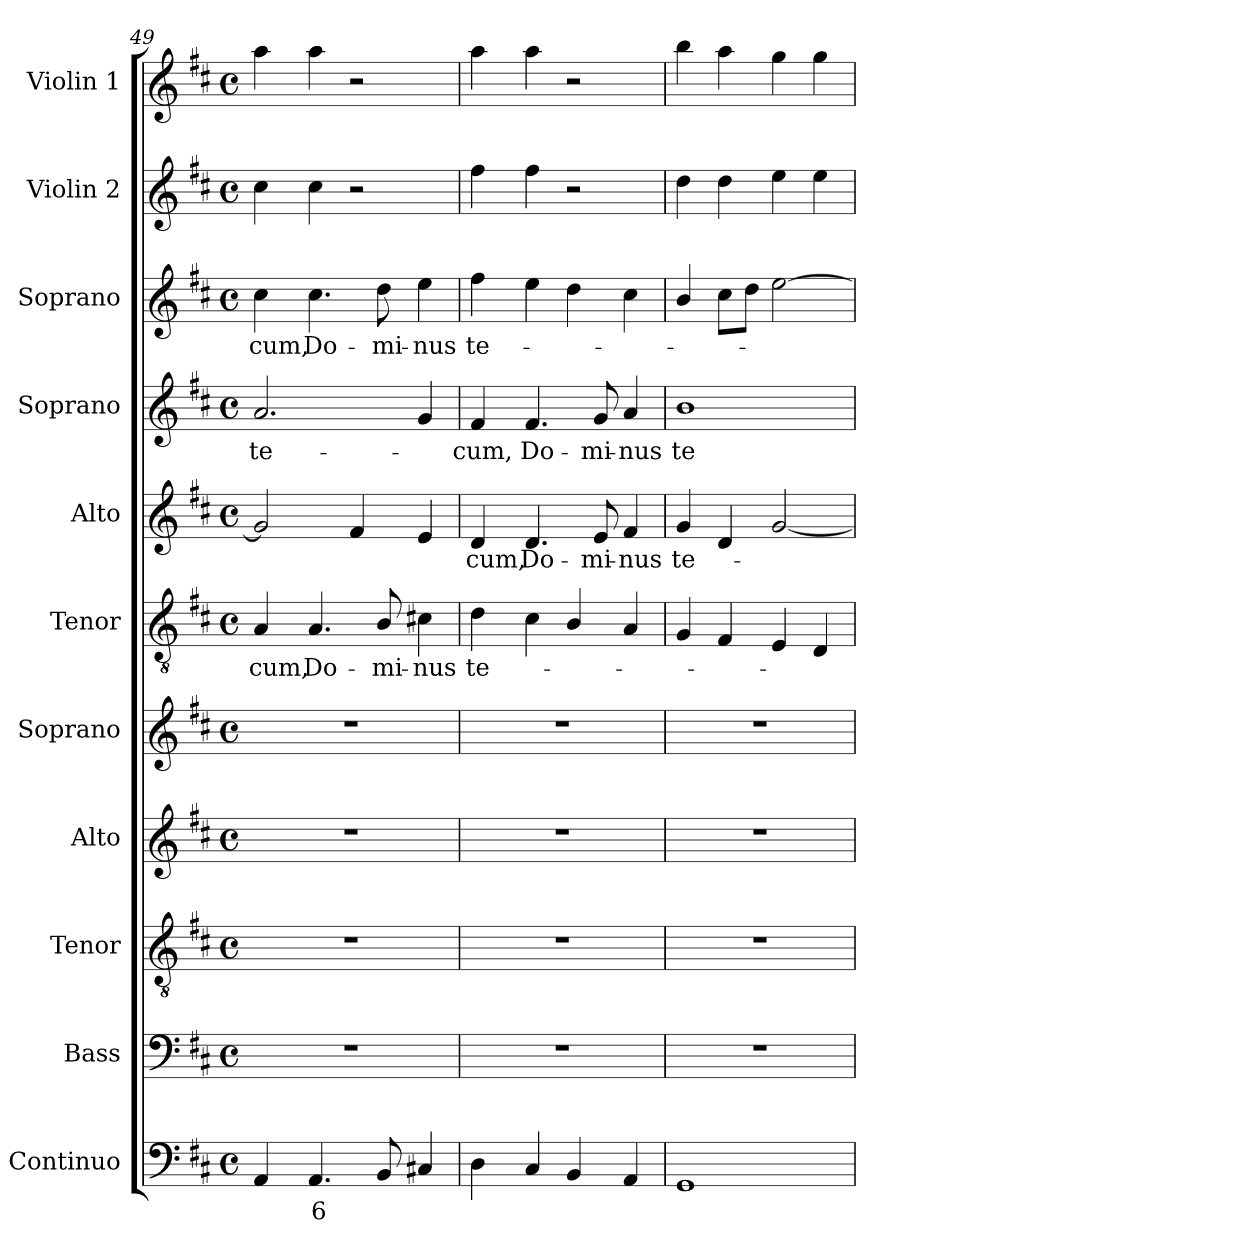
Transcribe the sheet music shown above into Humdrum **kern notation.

**kern	**text	**kern	**kern	**kern	**kern	**kern	**text	**kern	**text	**kern	**text	**kern	**text	**kern	**kern
*part11	*part11	*part10	*part9	*part8	*part7	*part6	*part6	*part5	*part5	*part4	*part4	*part3	*part3	*part2	*part1
*staff11	*staff11	*staff10	*staff9	*staff8	*staff7	*staff6	*staff6	*staff5	*staff5	*staff4	*staff4	*staff3	*staff3	*staff2	*staff1
*I"Continuo	*	*I"Bass	*I"Tenor	*I"Alto	*I"Soprano	*I"Tenor	*	*I"Alto	*	*I"Soprano	*	*I"Soprano	*	*I"Violin 2	*I"Violin 1
*I'Cont.	*	*I'B.	*I'T.	*I'A.	*I'S.	*I'T.	*	*I'A.	*	*I'S.	*	*I'S.	*	*I'Vln. 2	*I'Vln. 1
*clefF4	*	*clefF4	*clefGv2	*clefG2	*clefG2	*clefGv2	*	*clefG2	*	*clefG2	*	*clefG2	*	*clefG2	*clefG2
*	*	*	*ITrd7c12	*	*	*ITrd7c12	*	*	*	*	*	*	*	*	*
*k[f#c#]	*	*k[f#c#]	*k[f#c#]	*k[f#c#]	*k[f#c#]	*k[f#c#]	*	*k[f#c#]	*	*k[f#c#]	*	*k[f#c#]	*	*k[f#c#]	*k[f#c#]
*D:	*	*D:	*D:	*D:	*D:	*D:	*	*D:	*	*D:	*	*D:	*	*D:	*D:
*M4/4	*	*M4/4	*M4/4	*M4/4	*M4/4	*M4/4	*	*M4/4	*	*M4/4	*	*M4/4	*	*M4/4	*M4/4
*met(c)	*	*met(c)	*met(c)	*met(c)	*met(c)	*met(c)	*	*met(c)	*	*met(c)	*	*met(c)	*	*met(c)	*met(c)
=49	=49	=49	=49	=49	=49	=49	=49	=49	=49	=49	=49	=49	=49	=49	=49
!	!	!	!	!	!	!	!LO:LY:b:color=#000000	!	!	!	!	!	!	!	!
!	!	!	!	!	!	!	!	!	!	!	!LO:LY:b:color=#000000	!	!	!	!
!	!	!	!	!	!	!	!	!	!	!	!	!	!LO:LY:b:color=#000000	!	!
4AAi/	.	1r	1r	1r	1r	4AAi/	-cum,	2gi/]	.	2.ai/	te-	4cc#i\	-cum,	4cc#i\	4aai\
!	!LO:LY:b:color=#000000	!	!	!	!	!	!	!	!	!	!	!	!	!	!
!	!	!	!	!	!	!	!LO:LY:b:color=#000000	!	!	!	!	!	!	!	!
!	!	!	!	!	!	!	!	!	!	!	!	!	!LO:LY:b:color=#000000	!	!
4.AAi/	6	.	.	.	.	4.AAi/	Do-	.	.	.	.	4.cc#i\	Do-	4cc#i\	4aai\
.	.	.	.	.	.	.	.	4f#i/	.	.	.	.	.	2r	2r
!	!	!	!	!	!	!	!LO:LY:b:color=#000000	!	!	!	!	!	!	!	!
!	!	!	!	!	!	!	!	!	!	!	!	!	!LO:LY:b:color=#000000	!	!
8BBi/	.	.	.	.	.	8BBi/	-mi-	.	.	.	.	8ddi\	-mi-	.	.
!	!	!	!	!	!	!	!LO:LY:b:color=#000000	!	!	!	!	!	!	!	!
!	!	!	!	!	!	!	!	!	!	!	!	!	!LO:LY:b:color=#000000	!	!
4C#Xi/	.	.	.	.	.	4C#Xi\	-nus	4ei/	.	4gi/	.	4eei\	-nus	.	.
!!LO:PB:g=z
=50	=50	=50	=50	=50	=50	=50	=50	=50	=50	=50	=50	=50	=50	=50	=50
!	!	!	!	!	!	!	!LO:LY:b:color=#000000	!	!	!	!	!	!	!	!
!	!	!	!	!	!	!	!	!	!LO:LY:b:color=#000000	!	!	!	!	!	!
!	!	!	!	!	!	!	!	!	!	!	!LO:LY:b:color=#000000	!	!	!	!
!	!	!	!	!	!	!	!	!	!	!	!	!	!LO:LY:b:color=#000000	!	!
4Di\	.	1r	1r	1r	1r	4Di\	te-	4di/	-cum,	4f#i/	-cum,	4ff#i\	te-	4ff#i\	4aai\
!	!	!	!	!	!	!	!	!	!LO:LY:b:color=#000000	!	!	!	!	!	!
!	!	!	!	!	!	!	!	!	!	!	!LO:LY:b:color=#000000	!	!	!	!
4C#i/	.	.	.	.	.	4C#i\	.	4.di/	Do-	4.f#i/	Do-	4eei\	.	4ff#i\	4aai\
4BBi/	.	.	.	.	.	4BBi/	.	.	.	.	.	4ddi\	.	2r	2r
!	!	!	!	!	!	!	!	!	!LO:LY:b:color=#000000	!	!	!	!	!	!
!	!	!	!	!	!	!	!	!	!	!	!LO:LY:b:color=#000000	!	!	!	!
.	.	.	.	.	.	.	.	8ei/	-mi-	8gi/	-mi-	.	.	.	.
!	!	!	!	!	!	!	!	!	!LO:LY:b:color=#000000	!	!	!	!	!	!
!	!	!	!	!	!	!	!	!	!	!	!LO:LY:b:color=#000000	!	!	!	!
4AAi/	.	.	.	.	.	4AAi/	.	4f#i/	-nus	4ai/	-nus	4cc#i\	.	.	.
=51	=51	=51	=51	=51	=51	=51	=51	=51	=51	=51	=51	=51	=51	=51	=51
!	!	!	!	!	!	!	!	!	!LO:LY:b:color=#000000	!	!	!	!	!	!
!	!	!	!	!	!	!	!	!	!	!	!LO:LY:b:color=#000000	!	!	!	!
1GGi	.	1r	1r	1r	1r	4GGi/	.	4gi/	te-	1bi	te-	4bi/	.	4ddi\	4bbi\
.	.	.	.	.	.	4FF#i/	.	4di/	.	.	.	8cc#i\L	.	4ddi\	4aai\
.	.	.	.	.	.	.	.	.	.	.	.	8ddi\J	.	.	.
.	.	.	.	.	.	4EEi/	.	[<2gi/	.	.	.	[>2eei\	.	4eei\	4ggi\
.	.	.	.	.	.	4DDi/	.	.	.	.	.	.	.	4eei\	4ggi\
=	=	=	=	=	=	=	=	=	=	=	=	=	=	=	=
*-	*-	*-	*-	*-	*-	*-	*-	*-	*-	*-	*-	*-	*-	*-	*-
